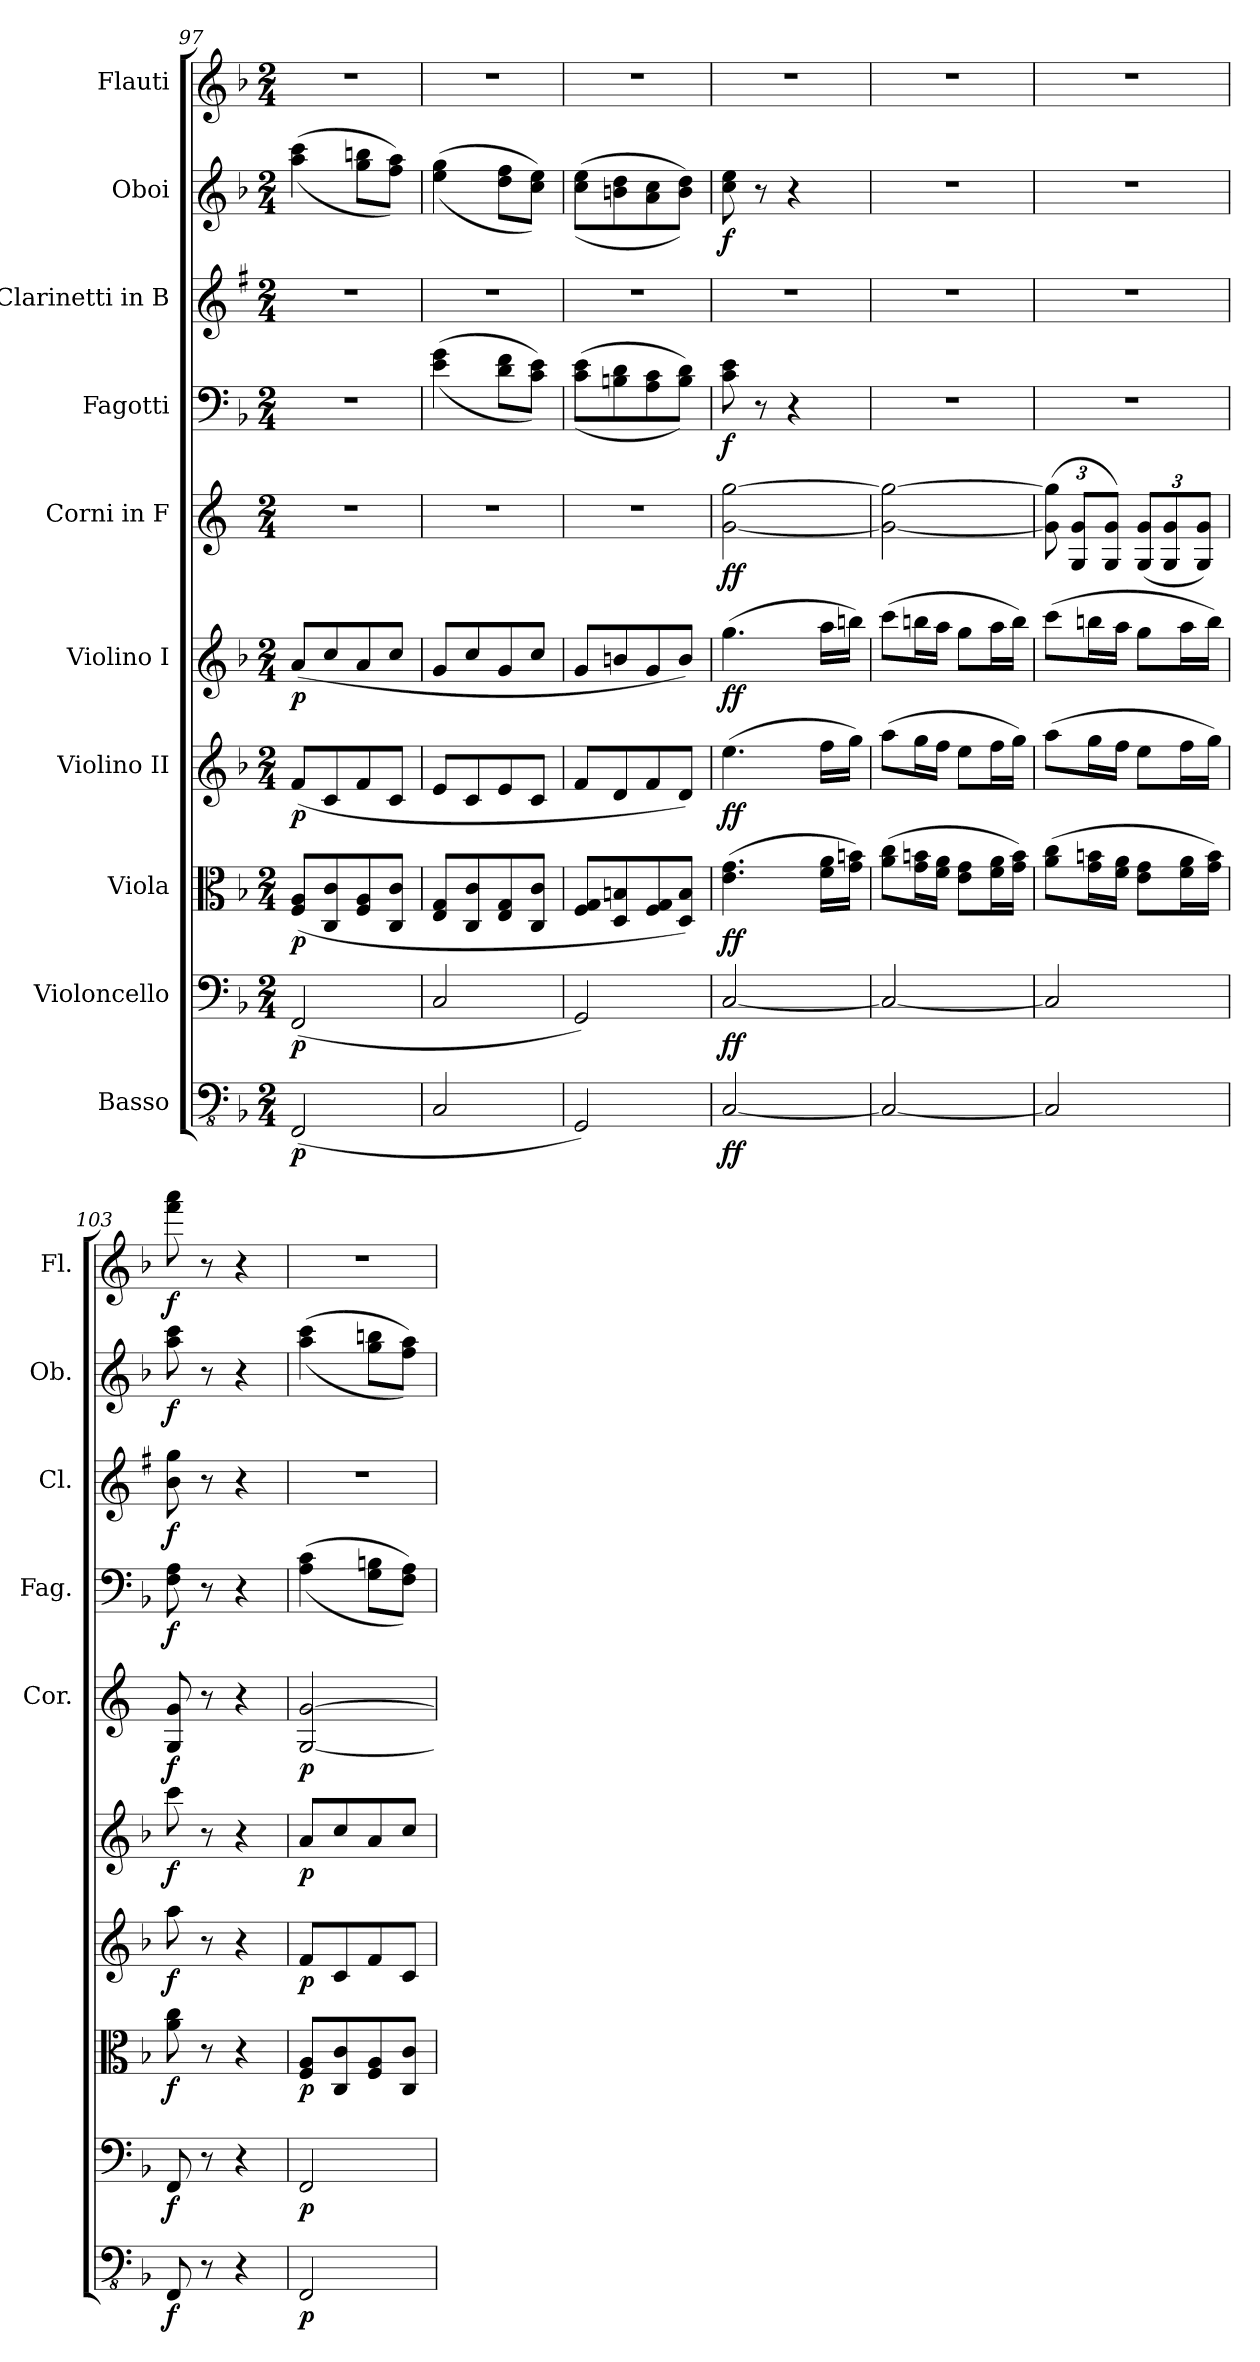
**kern	**dynam	**kern	**dynam	**kern	**dynam	**kern	**dynam	**kern	**dynam	**kern	**dynam	**kern	**dynam	**kern	**dynam	**kern	**dynam	**kern	**dynam
*part10	*part10	*part9	*part9	*part8	*part8	*part7	*part7	*part6	*part6	*part5	*part5	*part4	*part4	*part3	*part3	*part2	*part2	*part1	*part1
*staff10	*staff10	*staff9	*staff9	*staff8	*staff8	*staff7	*staff7	*staff6	*staff6	*staff5	*staff5	*staff4	*staff4	*staff3	*staff3	*staff2	*staff2	*staff1	*staff1
*I"Basso	*	*I"Violoncello	*	*I"Viola	*	*I"Violino II	*	*I"Violino I	*	*I"Corni in F	*	*I"Fagotti	*	*I"Clarinetti in B	*	*I"Oboi	*	*I"Flauti	*
*	*	*	*	*	*	*	*	*	*	*I'Cor.	*	*I'Fag.	*	*I'Cl.	*	*I'Ob.	*	*I'Fl.	*
*clefFv4	*	*clefF4	*	*clefC3	*	*clefG2	*	*clefG2	*	*clefG2	*	*clefF4	*	*clefG2	*	*clefG2	*	*clefG2	*
*	*	*	*	*	*	*	*	*	*	*ITrd4c7	*	*	*	*ITrd1c2	*	*	*	*	*
*k[b-]	*	*k[b-]	*	*k[b-]	*	*k[b-]	*	*k[b-]	*	*k[b-]	*	*k[b-]	*	*k[b-]	*	*k[b-]	*	*k[b-]	*
*M2/4	*	*M2/4	*	*M2/4	*	*M2/4	*	*M2/4	*	*M2/4	*	*M2/4	*	*M2/4	*	*M2/4	*	*M2/4	*
=97	=97	=97	=97	=97	=97	=97	=97	=97	=97	=97	=97	=97	=97	=97	=97	=97	=97	=97	=97
!	!LO:DY:b	!	!LO:DY:b	!	!LO:DY:b	!	!LO:DY:b	!	!LO:DY:b	!	!	!	!	!	!	!	!LO:DY:b	!	!
(2FFF/	p	(2FF/	p	(8F/ 8A/L	p	(8f/L	p	(8a/L	p	2r	.	2r	.	2r	.	((4aa\ 4ccc\	other-dynamics	2r	.
.	.	.	.	8C/ 8c/	.	8c/	.	8cc/	.	.	.	.	.	.	.	.	.	.	.
.	.	.	.	8F/ 8A/	.	8f/	.	8a/	.	.	.	.	.	.	.	8gg\ 8bbn\L	.	.	.
.	.	.	.	8C/ 8c/J	.	8c/J	.	8cc/J	.	.	.	.	.	.	.	8ff\ 8aa\J))	.	.	.
=98	=98	=98	=98	=98	=98	=98	=98	=98	=98	=98	=98	=98	=98	=98	=98	=98	=98	=98	=98
2CC/	.	2C/	.	8E/ 8G/L	.	8e/L	.	8g/L	.	2r	.	((4e\ 4g\	.	2r	.	((4ee\ 4gg\	.	2r	.
.	.	.	.	8C/ 8c/	.	8c/	.	8cc/	.	.	.	.	.	.	.	.	.	.	.
!	!	!	!	!	!	!	!	!	!	!	!	!	!LO:DY:b	!	!	!	!	!	!
.	.	.	.	8E/ 8G/	.	8e/	.	8g/	.	.	.	8d\ 8f\L	other-dynamics	.	.	8dd\ 8ff\L	.	.	.
.	.	.	.	8C/ 8c/J	.	8c/J	.	8cc/J	.	.	.	8c\ 8e\J))	.	.	.	8cc\ 8ee\J))	.	.	.
=99	=99	=99	=99	=99	=99	=99	=99	=99	=99	=99	=99	=99	=99	=99	=99	=99	=99	=99	=99
2GGG/)	.	2GG/)	.	8F/ 8G/L	.	8f/L	.	8g/L	.	2r	.	((8c\ 8e\L	.	2r	.	((8cc\ 8ee\L	.	2r	.
.	.	.	.	8D/ 8Bn/	.	8d/	.	8bn/	.	.	.	8Bn\ 8d\	.	.	.	8bn\ 8dd\	.	.	.
.	.	.	.	8F/ 8G/	.	8f/	.	8g/	.	.	.	8A\ 8c\	.	.	.	8a\ 8cc\	.	.	.
.	.	.	.	8D/ 8B/J)	.	8d/J)	.	8b/J)	.	.	.	8B\ 8d\J))	.	.	.	8b\ 8dd\J))	.	.	.
=100	=100	=100	=100	=100	=100	=100	=100	=100	=100	=100	=100	=100	=100	=100	=100	=100	=100	=100	=100
!	!LO:DY:b	!	!LO:DY:b	!	!LO:DY:b	!	!LO:DY:b	!	!LO:DY:b	!	!LO:DY:b	!	!LO:DY:b	!	!	!	!LO:DY:b	!	!
[2CC/	ff	[2C/	ff	(4.e\ 4.g\	ff	(4.ee\	ff	(4.gg\	ff	[2c\ [2cc\	ff	8c\ 8e\	f	2r	.	8cc\ 8ee\	f	2r	.
.	.	.	.	.	.	.	.	.	.	.	.	8r	.	.	.	8r	.	.	.
.	.	.	.	.	.	.	.	.	.	.	.	4r	.	.	.	4r	.	.	.
.	.	.	.	16f\ 16a\LL	.	16ff\LL	.	16aa\LL	.	.	.	.	.	.	.	.	.	.	.
.	.	.	.	16g\ 16bn\JJ)	.	16gg\JJ)	.	16bbn\JJ)	.	.	.	.	.	.	.	.	.	.	.
=101	=101	=101	=101	=101	=101	=101	=101	=101	=101	=101	=101	=101	=101	=101	=101	=101	=101	=101	=101
2CC/_	.	2C/_	.	(8a\ 8cc\L	.	(8aa\L	.	(8ccc\L	.	2c\_ 2cc\_	.	2r	.	2r	.	2r	.	2r	.
.	.	.	.	16g\ 16bn\L	.	16gg\L	.	16bbn\L	.	.	.	.	.	.	.	.	.	.	.
.	.	.	.	16f\ 16a\JJ	.	16ff\JJ	.	16aa\JJ	.	.	.	.	.	.	.	.	.	.	.
.	.	.	.	8e\ 8g\L	.	8ee\L	.	8gg\L	.	.	.	.	.	.	.	.	.	.	.
.	.	.	.	16f\ 16a\L	.	16ff\L	.	16aa\L	.	.	.	.	.	.	.	.	.	.	.
.	.	.	.	16g\ 16b\JJ)	.	16gg\JJ)	.	16bb\JJ)	.	.	.	.	.	.	.	.	.	.	.
=102	=102	=102	=102	=102	=102	=102	=102	=102	=102	=102	=102	=102	=102	=102	=102	=102	=102	=102	=102
*	*	*	*	*	*	*	*	*	*	*Xbrackettup	*	*	*	*	*	*	*	*	*
2CC/]	.	2C/]	.	(8a\ 8cc\L	.	(8aa\L	.	(8ccc\L	.	(12c\] 12cc\]	.	2r	.	2r	.	2r	.	2r	.
.	.	.	.	.	.	.	.	.	.	12C/ 12c/L	.	.	.	.	.	.	.	.	.
.	.	.	.	16g\ 16bn\L	.	16gg\L	.	16bbn\L	.	.	.	.	.	.	.	.	.	.	.
.	.	.	.	.	.	.	.	.	.	12C/ 12c/J)	.	.	.	.	.	.	.	.	.
.	.	.	.	16f\ 16a\JJ	.	16ff\JJ	.	16aa\JJ	.	.	.	.	.	.	.	.	.	.	.
.	.	.	.	8e\ 8g\L	.	8ee\L	.	8gg\L	.	(>12C/ 12c/L	.	.	.	.	.	.	.	.	.
.	.	.	.	.	.	.	.	.	.	12C/ 12c/	.	.	.	.	.	.	.	.	.
.	.	.	.	16f\ 16a\L	.	16ff\L	.	16aa\L	.	.	.	.	.	.	.	.	.	.	.
.	.	.	.	.	.	.	.	.	.	12C/ 12c/J)	.	.	.	.	.	.	.	.	.
.	.	.	.	16g\ 16b\JJ)	.	16gg\JJ)	.	16bb\JJ)	.	.	.	.	.	.	.	.	.	.	.
=103	=103	=103	=103	=103	=103	=103	=103	=103	=103	=103	=103	=103	=103	=103	=103	=103	=103	=103	=103
!	!LO:DY:b	!	!LO:DY:b	!	!LO:DY:b	!	!LO:DY:b	!	!LO:DY:b	!	!LO:DY:b	!	!LO:DY:b	!	!LO:DY:b	!	!LO:DY:b	!	!LO:DY:b
8FFF/	f	8FF/	f	8a\ 8cc\	f	8aa\	f	8ccc\	f	8C/ 8c/	f	8F\ 8A\	f	8a\ 8ff\	f	8aa\ 8ccc\	f	8fff\ 8aaa\	f
8r	.	8r	.	8r	.	8r	.	8r	.	8r	.	8r	.	8r	.	8r	.	8r	.
4r	.	4r	.	4r	.	4r	.	4r	.	4r	.	4r	.	4r	.	4r	.	4r	.
=104	=104	=104	=104	=104	=104	=104	=104	=104	=104	=104	=104	=104	=104	=104	=104	=104	=104	=104	=104
!	!LO:DY:b	!	!LO:DY:b	!	!LO:DY:b	!	!LO:DY:b	!	!LO:DY:b	!	!LO:DY:b	!	!LO:DY:b	!	!	!	!LO:DY:b	!	!
2FFF/	p	2FF/	p	8F/ 8A/L	p	8f/L	p	8a/L	p	[2C/ [2c/	p	((4A\ 4c\	other-dynamics	2r	.	((4aa\ 4ccc\	other-dynamics	2r	.
.	.	.	.	8C/ 8c/	.	8c/	.	8cc/	.	.	.	.	.	.	.	.	.	.	.
.	.	.	.	8F/ 8A/	.	8f/	.	8a/	.	.	.	8G\ 8Bn\L	.	.	.	8gg\ 8bbn\L	.	.	.
.	.	.	.	8C/ 8c/J	.	8c/J	.	8cc/J	.	.	.	8F\ 8A\J))	.	.	.	8ff\ 8aa\J))	.	.	.
=	=	=	=	=	=	=	=	=	=	=	=	=	=	=	=	=	=	=	=
*-	*-	*-	*-	*-	*-	*-	*-	*-	*-	*-	*-	*-	*-	*-	*-	*-	*-	*-	*-
